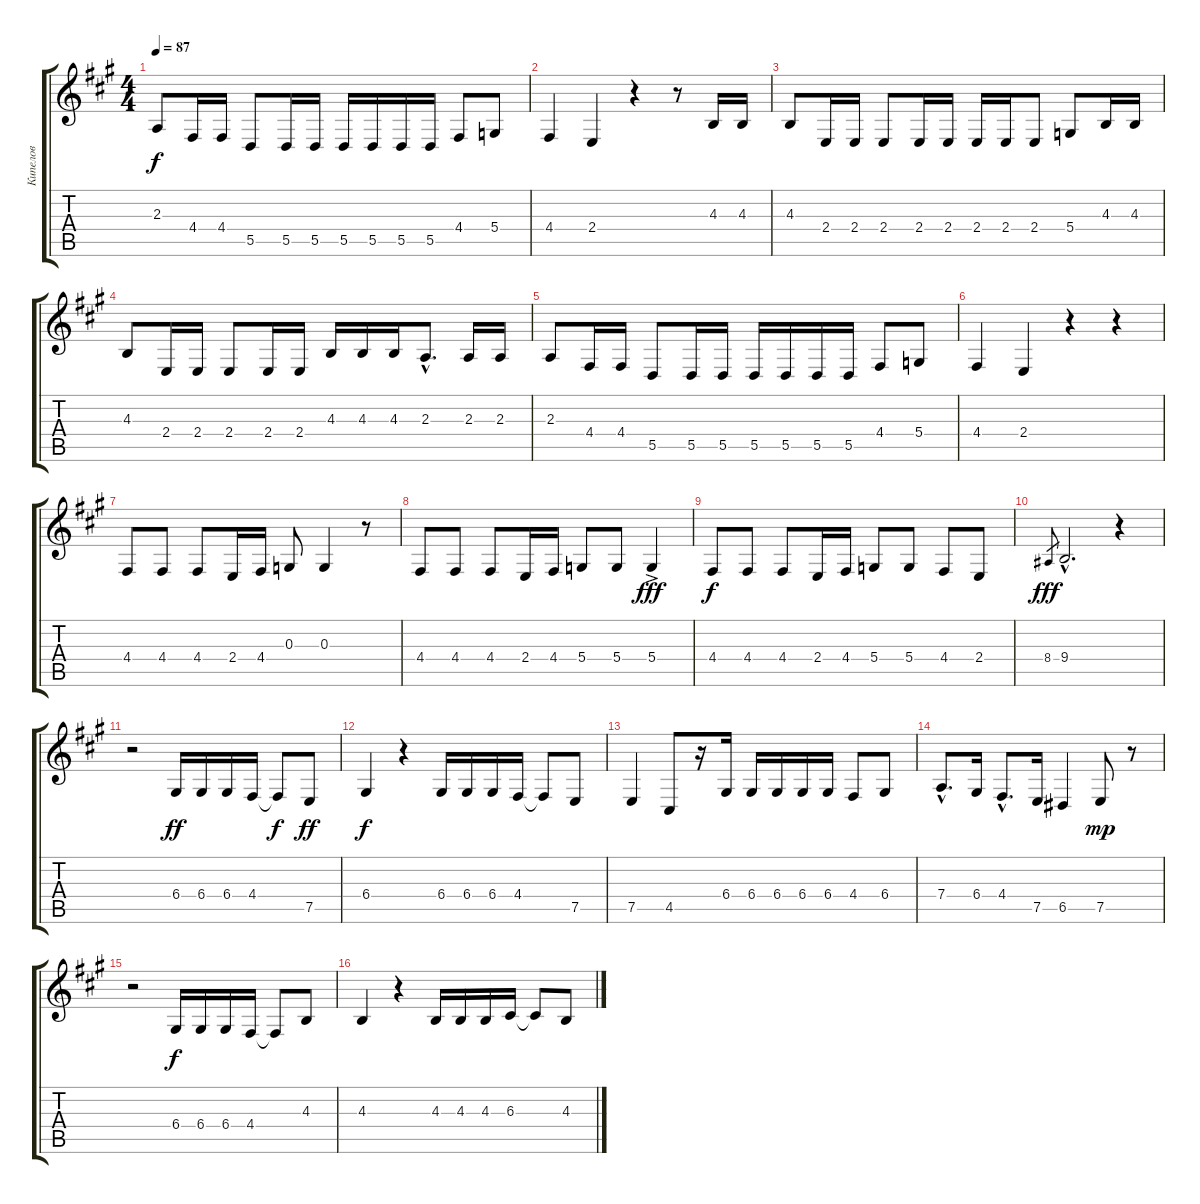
\track ("Кипелов" "Кипелов") {instrument flute}
\staff {score tabs}
\tuning (E4 B3 G3 D3 A2 E2) {hide}
\ts (4 4)
\tempo 87
\clef g2
\ks a
2.3.8{dy f} 4.4.16 4.4.16 5.5.8 5.5.16 5.5.16 5.5.16 5.5.16 5.5.16 5.5.16 4.4.8 5.4.8 |
4.4.4 2.4.4 r.4 r.8 4.3.16 4.3.16 |
4.3.8 2.4.16 2.4.16 2.4.8 2.4.16 2.4.16 2.4.16 2.4.16 2.4.8 5.4.8 4.3.16 4.3.16 |
4.3.8 2.4.16 2.4.16 2.4.8 2.4.16 2.4.16 4.3.16 4.3.16 4.3.16 2.3{hac}.8{d} 2.3.16 2.3.16 |
2.3.8 4.4.16 4.4.16 5.5.8 5.5.16 5.5.16 5.5.16 5.5.16 5.5.16 5.5.16 4.4.8 5.4.8 |
4.4.4 2.4.4 r.4 r.4 |
4.4.8 4.4.8 4.4.8 2.4.16 4.4.16 0.3.8 0.3.4 r.8 |
4.4.8 4.4.8 4.4.8 2.4.16 4.4.16 5.4.8 5.4.8 5.4{ac}.4{dy fff} |
4.4.8{dy f} 4.4.8 4.4.8 2.4.16 4.4.16 5.4.8 5.4.8 4.4.8 2.4.8 |
8.4.8{gr dy fff} 9.4{hac}.2{d} r.4 |
r.2 6.4.16{dy ff} 6.4.16 6.4.16 4.4.16 4.4{t}.8{dy f} 7.5.8{dy ff} |
6.4.4{dy f} r.4 6.4.16 6.4.16 6.4.16 4.4.16 4.4{t}.8 7.5.8 |
7.5.4 4.5.8 r.16 6.4.16 6.4.16 6.4.16 6.4.16 6.4.16 4.4.8 6.4.8 |
7.4{hac}.8{d} 6.4.16 4.4{hac}.8{d} 7.5.16 6.5.4 7.5.8{dy mp} r.8 |
r.2 6.4.16{dy f} 6.4.16 6.4.16 4.4.16 4.4{t}.8 4.3.8 |
4.3.4 r.4 4.3.16 4.3.16 4.3.16 6.3.16 6.3{t}.8 4.3.8
